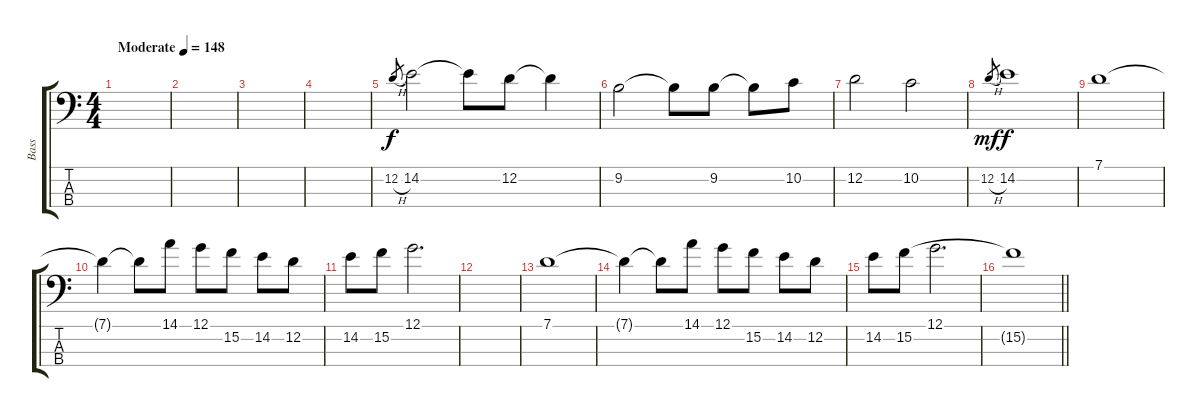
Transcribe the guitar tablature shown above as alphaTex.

\track ("Bass" "Bass") {instrument acousticbass}
\staff {score tabs}
\tuning (G2 D2 A1 E1) {hide}
\ts (4 4)
\tempo (148 "Moderate")
\clef f4
\ks c
|
|
|
|
12.2{h}.8{gr} 14.2.2{dy f} 14.2{t}.8 12.2.8 12.2{t}.4 |
9.2.2 9.2{t}.8 9.2.8 9.2{t}.8 10.2.8 |
12.2.2 10.2.2 |
12.2{h}.8{gr dy mf} 14.2.1{dy f} |
7.1.1 |
7.1{t}.4 7.1{t}.8 14.1.8 12.1.8 15.2.8 14.2.8 12.2.8 |
14.2.8 15.2.8 12.1.2{d} |
|
7.1.1 |
7.1{t}.4 7.1{t}.8 14.1.8 12.1.8 15.2.8 14.2.8 12.2.8 |
14.2.8 15.2.8 12.1.2{d} |
\barLineRight lightlight
15.2{t}.1
